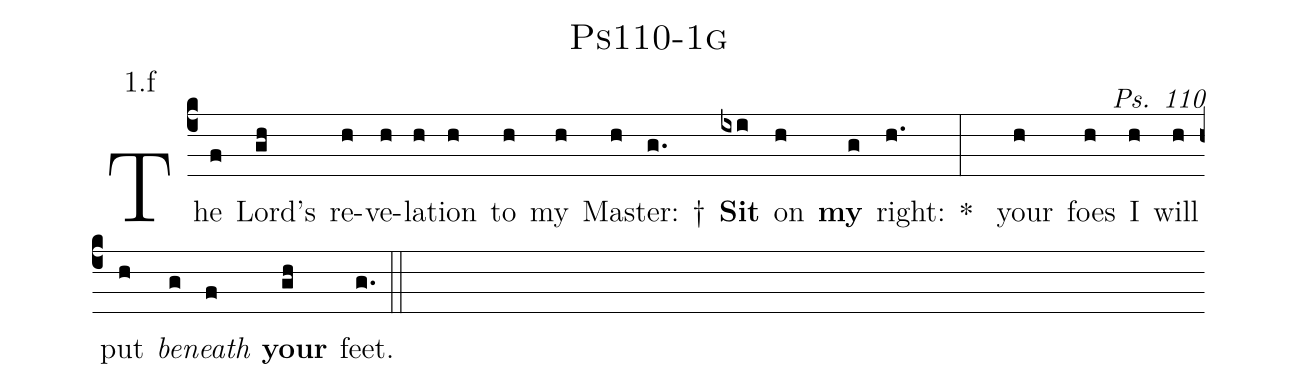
name: Ps110-1g;
annotation: 1.f;
commentary:Ps. 110;
%%
(c4)The(f) Lord's(gh) re(h)ve(h)la(h)tion(h) to(h) my(h) Ma(h)ster: †(g.) <b>Sit</b>(ixi) on(h) <b>my</b>(g) right:(h.) * (:) your(h) foes(h) I(h) will(h) put(h) <i>be</i>(g)<i>neath</i>(f) <b>your</b>(gh) feet.(g.) (::)
